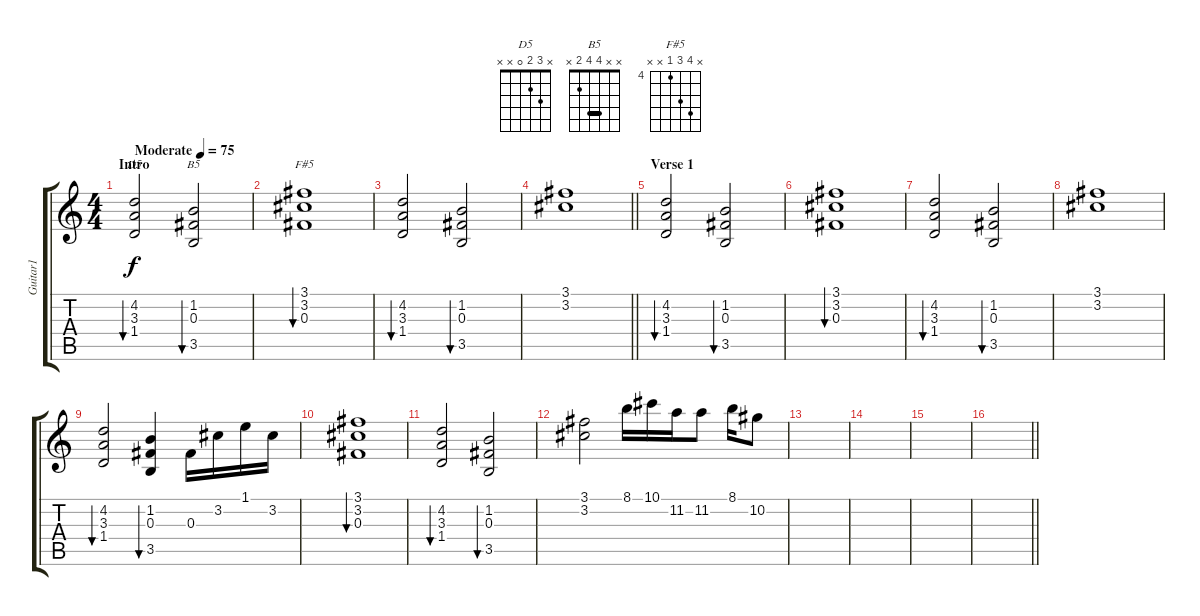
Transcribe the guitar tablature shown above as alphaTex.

\track ("Guitar1" "Guitar1") {instrument electricguitarclean}
\staff {score tabs}
\tuning (Eb4 Bb3 Gb3 Db3 Ab2 Db2) {hide}
\chord ("D5" x 3 2 0 x x)
\chord ("B5" x x 4 4 2 x) {barre 4}
\chord ("F#5" x 7 6 4 x x) {firstfret 4}
\ts (4 4)
\section ("" "Intro")
\tempo (75 "Moderate")
\clef g2
\ks c
(4.2 3.3 1.4).2{bu 120 ch "D5" dy f instrument electricguitarclean} (1.2 0.3 3.5).2{bu 120 ch "B5"} |
(3.1 3.2 0.3).1{bu 120 ch "F#5"} |
(4.2 3.3 1.4).2{bu 120} (1.2 0.3 3.5).2{bu 120} |
\barLineRight lightlight
(3.1 3.2).1 |
\section ("" "Verse 1")
(4.2 3.3 1.4).2{bu 120} (1.2 0.3 3.5).2{bu 120} |
(3.1 3.2 0.3).1{bu 120} |
(4.2 3.3 1.4).2{bu 120} (1.2 0.3 3.5).2{bu 120} |
(3.1 3.2).1 |
(4.2 3.3 1.4).2{bu 120} (1.2 0.3 3.5).4{bu 120} 0.3.16 3.2.16 1.1.16 3.2.16 |
(3.1 3.2 0.3).1{bu 120} |
(4.2 3.3 1.4).2{bu 120} (1.2 0.3 3.5).2{bu 120} |
(3.1 3.2).2 8.1.16 10.1.16 11.2.16 11.2.8 8.1.16 10.2.8 |
|
|
|
\barLineRight lightlight
